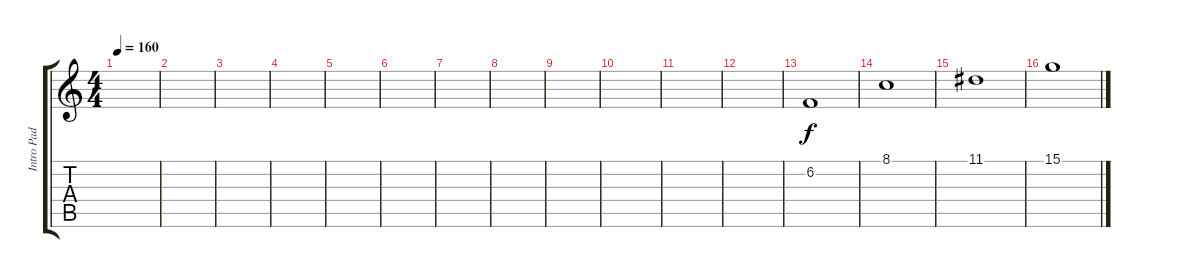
\track ("Intro Pad" "Intro Pad") {instrument pad1newage}
\staff {score tabs}
\tuning (E4 B3 G3 D3 A2 C2) {hide}
\ts (4 4)
\tempo 160
\clef g2
\ks c
|
|
|
|
|
|
|
|
|
|
|
|
6.2.1 |
8.1.1 |
11.1.1 |
15.1.1
